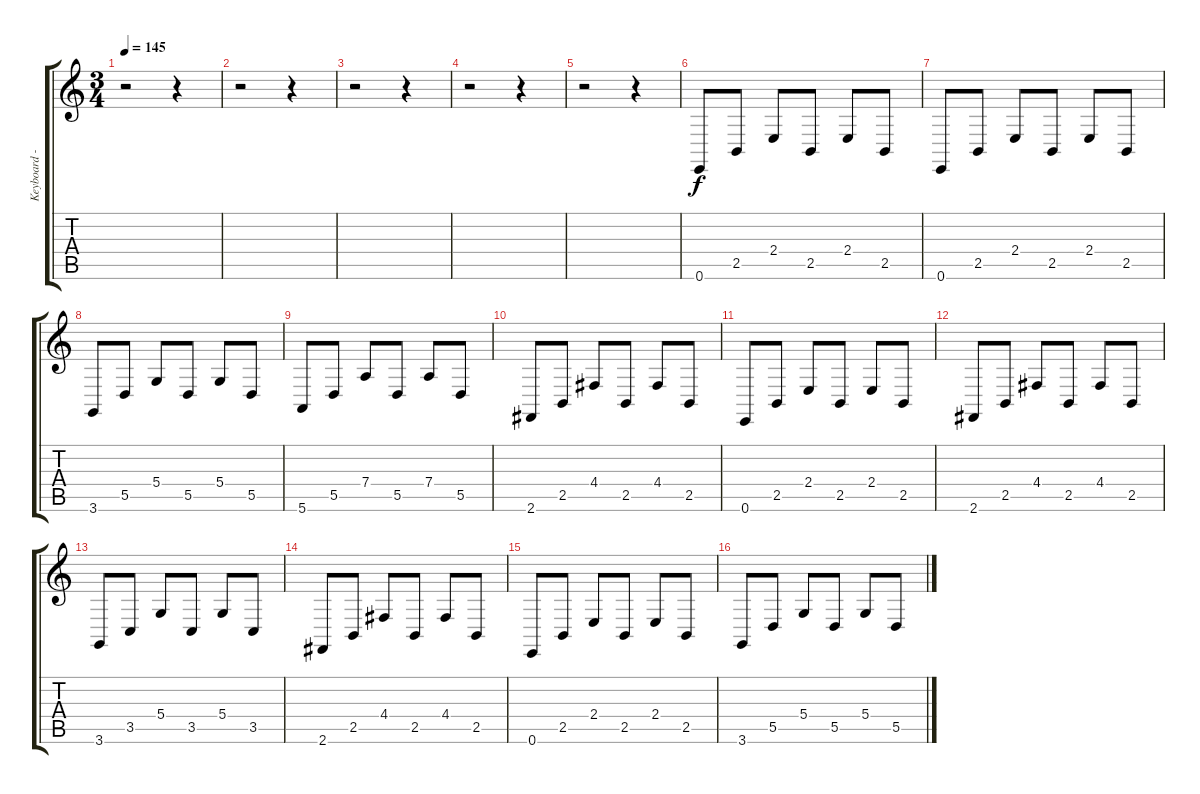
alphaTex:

\track ("Keyboard - Pizz Strings" "Keyboard -") {instrument pizzicatostrings}
\staff {score tabs}
\tuning (E4 B3 G3 D3 A2 E2) {hide}
\ts (3 4)
\tempo 145
\clef g2
\ks c
r.2{dy f} r.4 |
r.2 r.4 |
r.2 r.4 |
r.2 r.4 |
r.2 r.4{volume 0} |
0.6.8{volume 10 balance 0} 2.5.8{balance 16} 2.4.8{balance 0} 2.5.8{balance 16} 2.4.8{balance 0} 2.5.8{balance 16} |
0.6.8{balance 0} 2.5.8{balance 16} 2.4.8{balance 0} 2.5.8{balance 16} 2.4.8{balance 0} 2.5.8{balance 16} |
3.6.8{balance 0} 5.5.8{balance 16} 5.4.8{balance 0} 5.5.8{balance 16} 5.4.8{balance 0} 5.5.8{balance 16} |
5.6.8{balance 0} 5.5.8{balance 16} 7.4.8{balance 0} 5.5.8{balance 16} 7.4.8{balance 0} 5.5.8{balance 16} |
2.6.8{balance 0} 2.5.8{balance 16} 4.4.8{balance 0} 2.5.8{balance 16} 4.4.8{balance 0} 2.5.8{balance 16} |
0.6.8{balance 0} 2.5.8{balance 16} 2.4.8{balance 0} 2.5.8{balance 16} 2.4.8{balance 0} 2.5.8{balance 16} |
2.6.8{balance 0} 2.5.8{balance 16} 4.4.8{balance 0} 2.5.8{balance 16} 4.4.8{balance 0} 2.5.8{balance 16} |
3.6.8{balance 0} 3.5.8{balance 16} 5.4.8{balance 0} 3.5.8{balance 16} 5.4.8{balance 0} 3.5.8{balance 16} |
2.6.8{balance 0} 2.5.8{balance 16} 4.4.8{balance 0} 2.5.8{balance 16} 4.4.8{balance 0} 2.5.8{balance 16} |
0.6.8{balance 0} 2.5.8{balance 16} 2.4.8{balance 0} 2.5.8{balance 16} 2.4.8{balance 0} 2.5.8{balance 16} |
3.6.8{balance 0} 5.5.8{balance 16} 5.4.8{balance 0} 5.5.8{balance 16} 5.4.8{balance 0} 5.5.8{balance 16}
